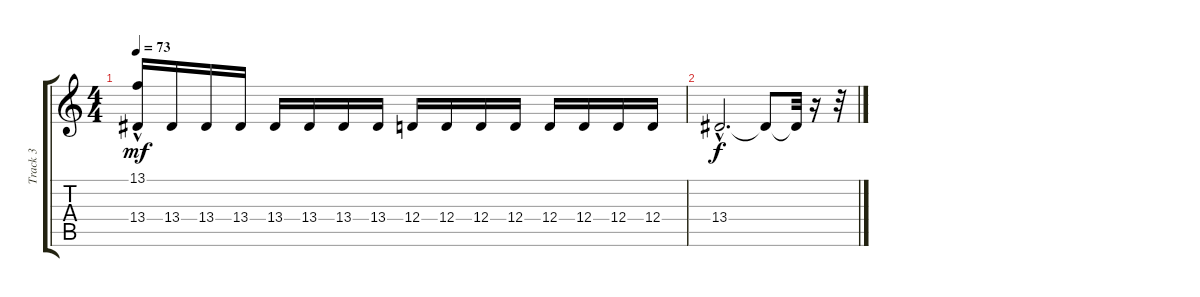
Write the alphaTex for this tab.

\track ("Track 3" "Track 3") {instrument brightacousticpiano}
\staff {score tabs}
\tuning (E4 B3 G3 D3 A2 E2) {hide}
\ts (4 4)
\tempo 73
\clef g2
\ks c
(13.1{hac} 13.4).16{dy mf} 13.4.16 13.4.16 13.4.16 13.4.16 13.4.16 13.4.16 13.4.16 12.4.16 12.4.16 12.4.16 12.4.16 12.4.16 12.4.16 12.4.16 12.4.16 |
13.4{hac}.2{d dy f} 13.4{t}.8 13.4{t}.32 r.16 r.32
